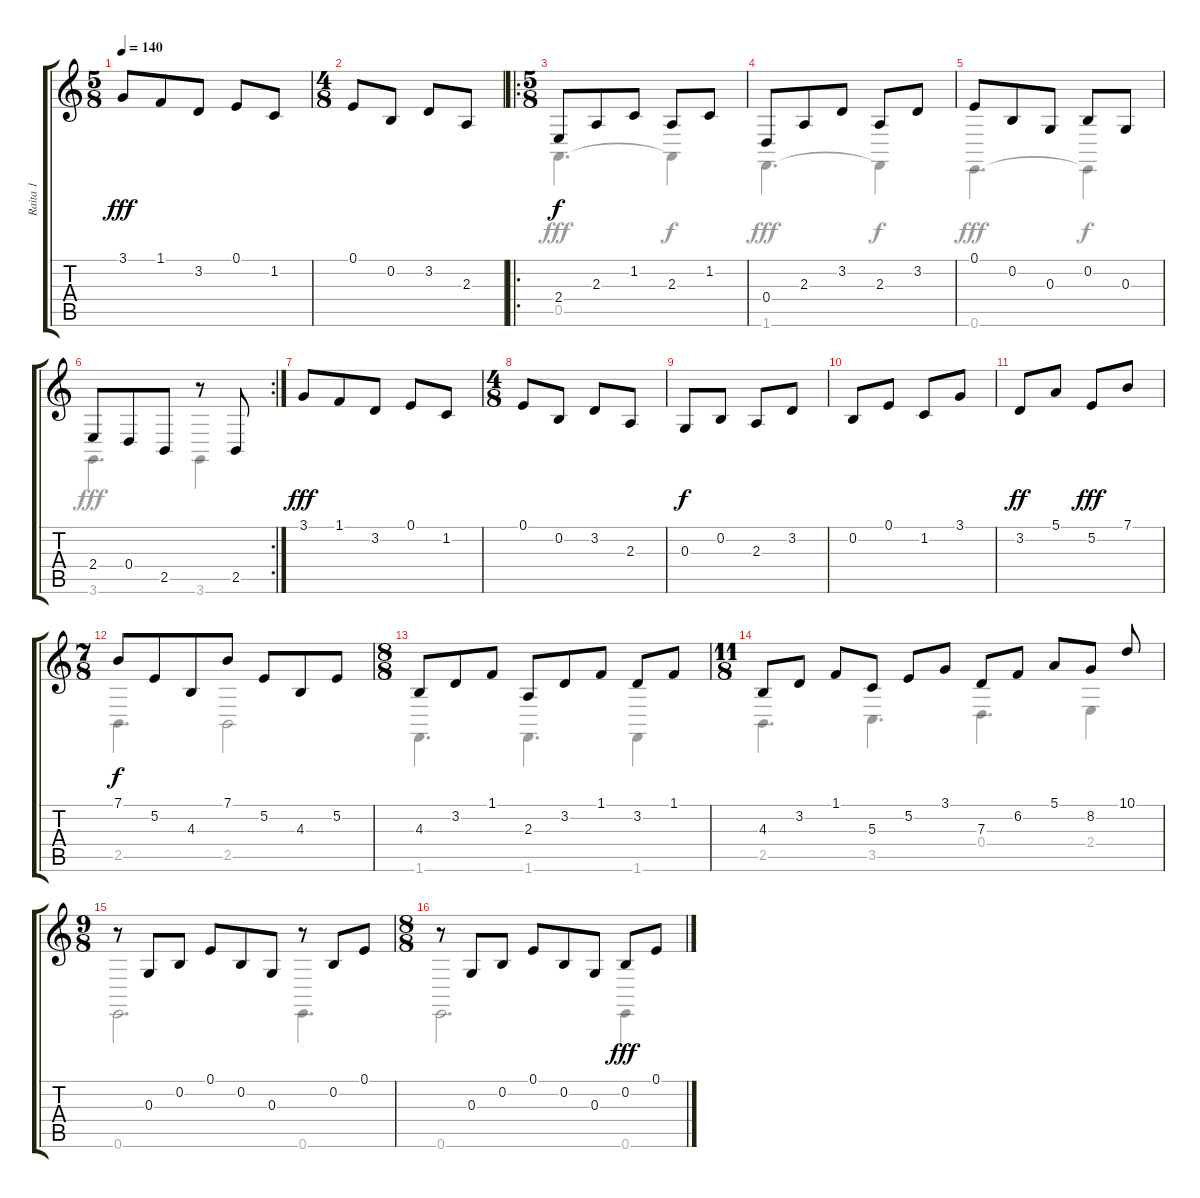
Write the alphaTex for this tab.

\track ("Raita 1" "Raita 1") {instrument acousticgrandpiano}
\staff {score tabs}
\tuning (E4 B3 G3 D3 A2 E2) {hide}
\voice
\ts (5 8)
\tempo 140
\clef g2
\ks c
3.1.8{dy fff} 1.1.8 3.2.8 0.1.8 1.2.8 |
\ts (4 8)
0.1.8 0.2.8 3.2.8 2.3.8 |
\ro
\ts (5 8)
2.4.8{dy f} 2.3.8 1.2.8 2.3.8 1.2.8 |
0.4.8 2.3.8 3.2.8 2.3.8 3.2.8 |
0.1.8 0.2.8 0.3.8 0.2.8 0.3.8 |
\rc 2
2.4.8 0.4.8 2.5.8 r.8 2.5.8 |
3.1.8{dy fff} 1.1.8 3.2.8 0.1.8 1.2.8 |
\ts (4 8)
0.1.8 0.2.8 3.2.8 2.3.8 |
0.3.8{dy f} 0.2.8 2.3.8 3.2.8 |
0.2.8 0.1.8 1.2.8 3.1.8 |
3.2.8{dy ff} 5.1.8 5.2.8{dy fff} 7.1.8 |
\ts (7 8)
7.1.8{dy f} 5.2.8 4.3.8 7.1.8 5.2.8 4.3.8 5.2.8 |
\ts (8 8)
4.3.8 3.2.8 1.1.8 2.3.8 3.2.8 1.1.8 3.2.8 1.1.8 |
\ts (11 8)
4.3.8 3.2.8 1.1.8 5.3.8 5.2.8 3.1.8 7.3.8 6.2.8 5.1.8 8.2.8 10.1.8 |
\ts (9 8)
r.8 0.3.8 0.2.8 0.1.8 0.2.8 0.3.8 r.8 0.2.8 0.1.8 |
\ts (8 8)
r.8 0.3.8 0.2.8 0.1.8 0.2.8 0.3.8 0.2.8{dy fff} 0.1.8
\voice
\clef g2
\ottava regular
\simile none
\ks c
|
|
0.5.4{d} 0.5{t}.4{dy f} |
1.6.4{d dy fff} 1.6{t}.4{dy f} |
0.6.4{d dy fff} 0.6{t}.4{dy f} |
3.6.4{d dy fff} 3.6.4 |
|
|
|
|
|
2.5.4{d} 2.5.2 |
1.6.4{d} 1.6.4{d} 1.6.4 |
2.5.4{d} 3.5.4{d} 0.4.4{d} 2.4.4 |
0.6.2{d} 0.6.4{d} |
0.6.2{d} 0.6.4
